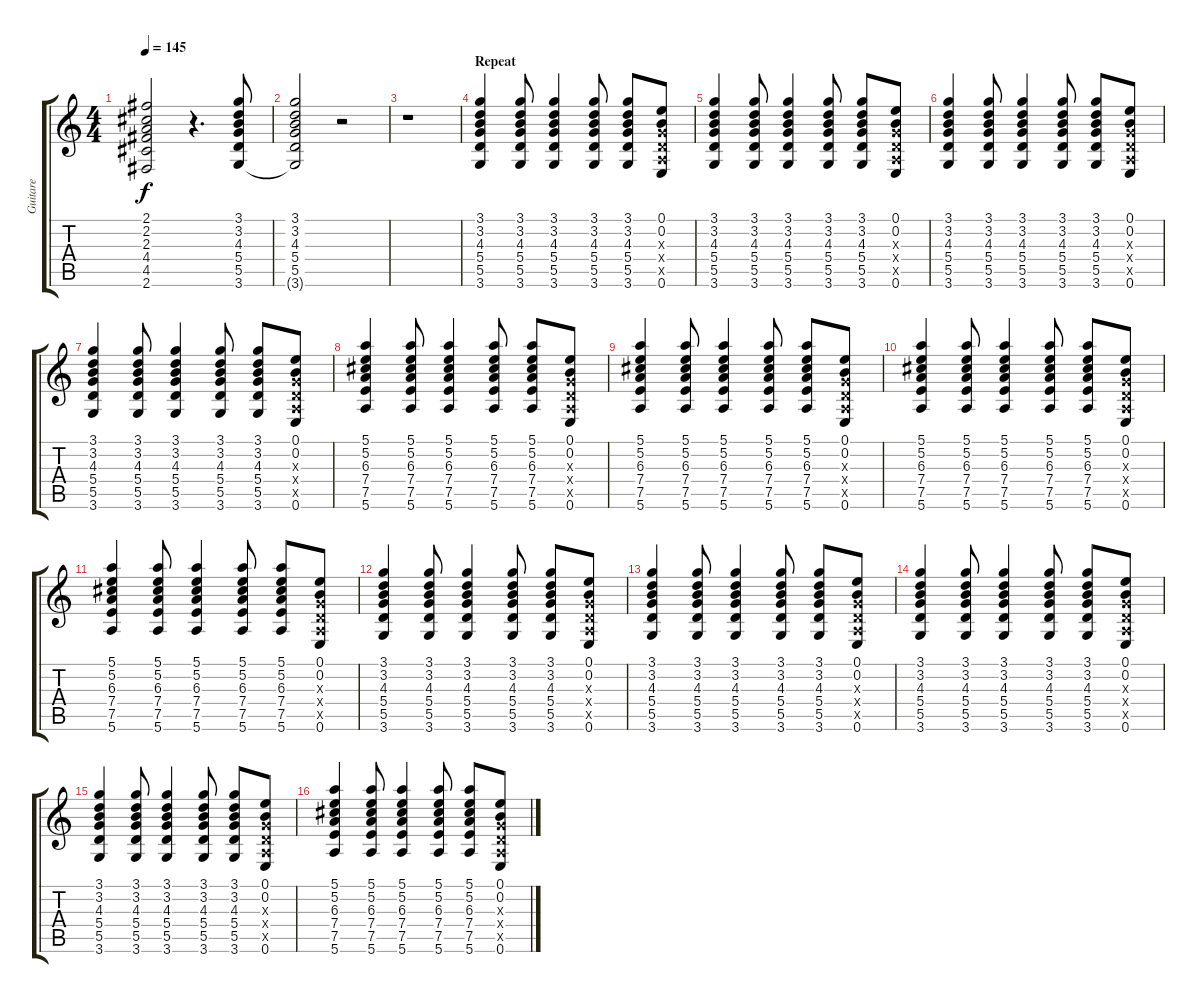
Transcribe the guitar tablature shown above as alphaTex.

\track ("Guitare" "Guitare") {instrument acousticguitarnylon}
\staff {score tabs}
\tuning (E4 B3 G3 D3 A2 E2) {hide}
\ts (4 4)
\tempo 145
\clef g2
\ks c
(2.1 2.2 2.3 4.4 4.5 2.6).2{dy f} r.4{d} (3.1 3.2 4.3 5.4 5.5 3.6).8 |
(3.1 3.2 4.3 5.4 5.5 3.6{t}).2 r.2 |
r.1 |
\section ("" "Repeat")
(3.1 3.2 4.3 5.4 5.5 3.6).4 (3.1 3.2 4.3 5.4 5.5 3.6).8 (3.1 3.2 4.3 5.4 5.5 3.6).4 (3.1 3.2 4.3 5.4 5.5 3.6).8 (3.1 3.2 4.3 5.4 5.5 3.6).8 (0.1 0.2 0.3{x} 0.4{x} 0.5{x} 0.6).8 |
(3.1 3.2 4.3 5.4 5.5 3.6).4 (3.1 3.2 4.3 5.4 5.5 3.6).8 (3.1 3.2 4.3 5.4 5.5 3.6).4 (3.1 3.2 4.3 5.4 5.5 3.6).8 (3.1 3.2 4.3 5.4 5.5 3.6).8 (0.1 0.2 0.3{x} 0.4{x} 0.5{x} 0.6).8 |
(3.1 3.2 4.3 5.4 5.5 3.6).4 (3.1 3.2 4.3 5.4 5.5 3.6).8 (3.1 3.2 4.3 5.4 5.5 3.6).4 (3.1 3.2 4.3 5.4 5.5 3.6).8 (3.1 3.2 4.3 5.4 5.5 3.6).8 (0.1 0.2 0.3{x} 0.4{x} 0.5{x} 0.6).8 |
(3.1 3.2 4.3 5.4 5.5 3.6).4 (3.1 3.2 4.3 5.4 5.5 3.6).8 (3.1 3.2 4.3 5.4 5.5 3.6).4 (3.1 3.2 4.3 5.4 5.5 3.6).8 (3.1 3.2 4.3 5.4 5.5 3.6).8 (0.1 0.2 0.3{x} 0.4{x} 0.5{x} 0.6).8 |
(5.1 5.2 6.3 7.4 7.5 5.6).4 (5.1 5.2 6.3 7.4 7.5 5.6).8 (5.1 5.2 6.3 7.4 7.5 5.6).4 (5.1 5.2 6.3 7.4 7.5 5.6).8 (5.1 5.2 6.3 7.4 7.5 5.6).8 (0.1 0.2 0.3{x} 0.4{x} 0.5{x} 0.6).8 |
(5.1 5.2 6.3 7.4 7.5 5.6).4 (5.1 5.2 6.3 7.4 7.5 5.6).8 (5.1 5.2 6.3 7.4 7.5 5.6).4 (5.1 5.2 6.3 7.4 7.5 5.6).8 (5.1 5.2 6.3 7.4 7.5 5.6).8 (0.1 0.2 0.3{x} 0.4{x} 0.5{x} 0.6).8 |
(5.1 5.2 6.3 7.4 7.5 5.6).4 (5.1 5.2 6.3 7.4 7.5 5.6).8 (5.1 5.2 6.3 7.4 7.5 5.6).4 (5.1 5.2 6.3 7.4 7.5 5.6).8 (5.1 5.2 6.3 7.4 7.5 5.6).8 (0.1 0.2 0.3{x} 0.4{x} 0.5{x} 0.6).8 |
(5.1 5.2 6.3 7.4 7.5 5.6).4 (5.1 5.2 6.3 7.4 7.5 5.6).8 (5.1 5.2 6.3 7.4 7.5 5.6).4 (5.1 5.2 6.3 7.4 7.5 5.6).8 (5.1 5.2 6.3 7.4 7.5 5.6).8 (0.1 0.2 0.3{x} 0.4{x} 0.5{x} 0.6).8 |
(3.1 3.2 4.3 5.4 5.5 3.6).4 (3.1 3.2 4.3 5.4 5.5 3.6).8 (3.1 3.2 4.3 5.4 5.5 3.6).4 (3.1 3.2 4.3 5.4 5.5 3.6).8 (3.1 3.2 4.3 5.4 5.5 3.6).8 (0.1 0.2 0.3{x} 0.4{x} 0.5{x} 0.6).8 |
(3.1 3.2 4.3 5.4 5.5 3.6).4 (3.1 3.2 4.3 5.4 5.5 3.6).8 (3.1 3.2 4.3 5.4 5.5 3.6).4 (3.1 3.2 4.3 5.4 5.5 3.6).8 (3.1 3.2 4.3 5.4 5.5 3.6).8 (0.1 0.2 0.3{x} 0.4{x} 0.5{x} 0.6).8 |
(3.1 3.2 4.3 5.4 5.5 3.6).4 (3.1 3.2 4.3 5.4 5.5 3.6).8 (3.1 3.2 4.3 5.4 5.5 3.6).4 (3.1 3.2 4.3 5.4 5.5 3.6).8 (3.1 3.2 4.3 5.4 5.5 3.6).8 (0.1 0.2 0.3{x} 0.4{x} 0.5{x} 0.6).8 |
(3.1 3.2 4.3 5.4 5.5 3.6).4 (3.1 3.2 4.3 5.4 5.5 3.6).8 (3.1 3.2 4.3 5.4 5.5 3.6).4 (3.1 3.2 4.3 5.4 5.5 3.6).8 (3.1 3.2 4.3 5.4 5.5 3.6).8 (0.1 0.2 0.3{x} 0.4{x} 0.5{x} 0.6).8 |
(5.1 5.2 6.3 7.4 7.5 5.6).4 (5.1 5.2 6.3 7.4 7.5 5.6).8 (5.1 5.2 6.3 7.4 7.5 5.6).4 (5.1 5.2 6.3 7.4 7.5 5.6).8 (5.1 5.2 6.3 7.4 7.5 5.6).8 (0.1 0.2 0.3{x} 0.4{x} 0.5{x} 0.6).8
